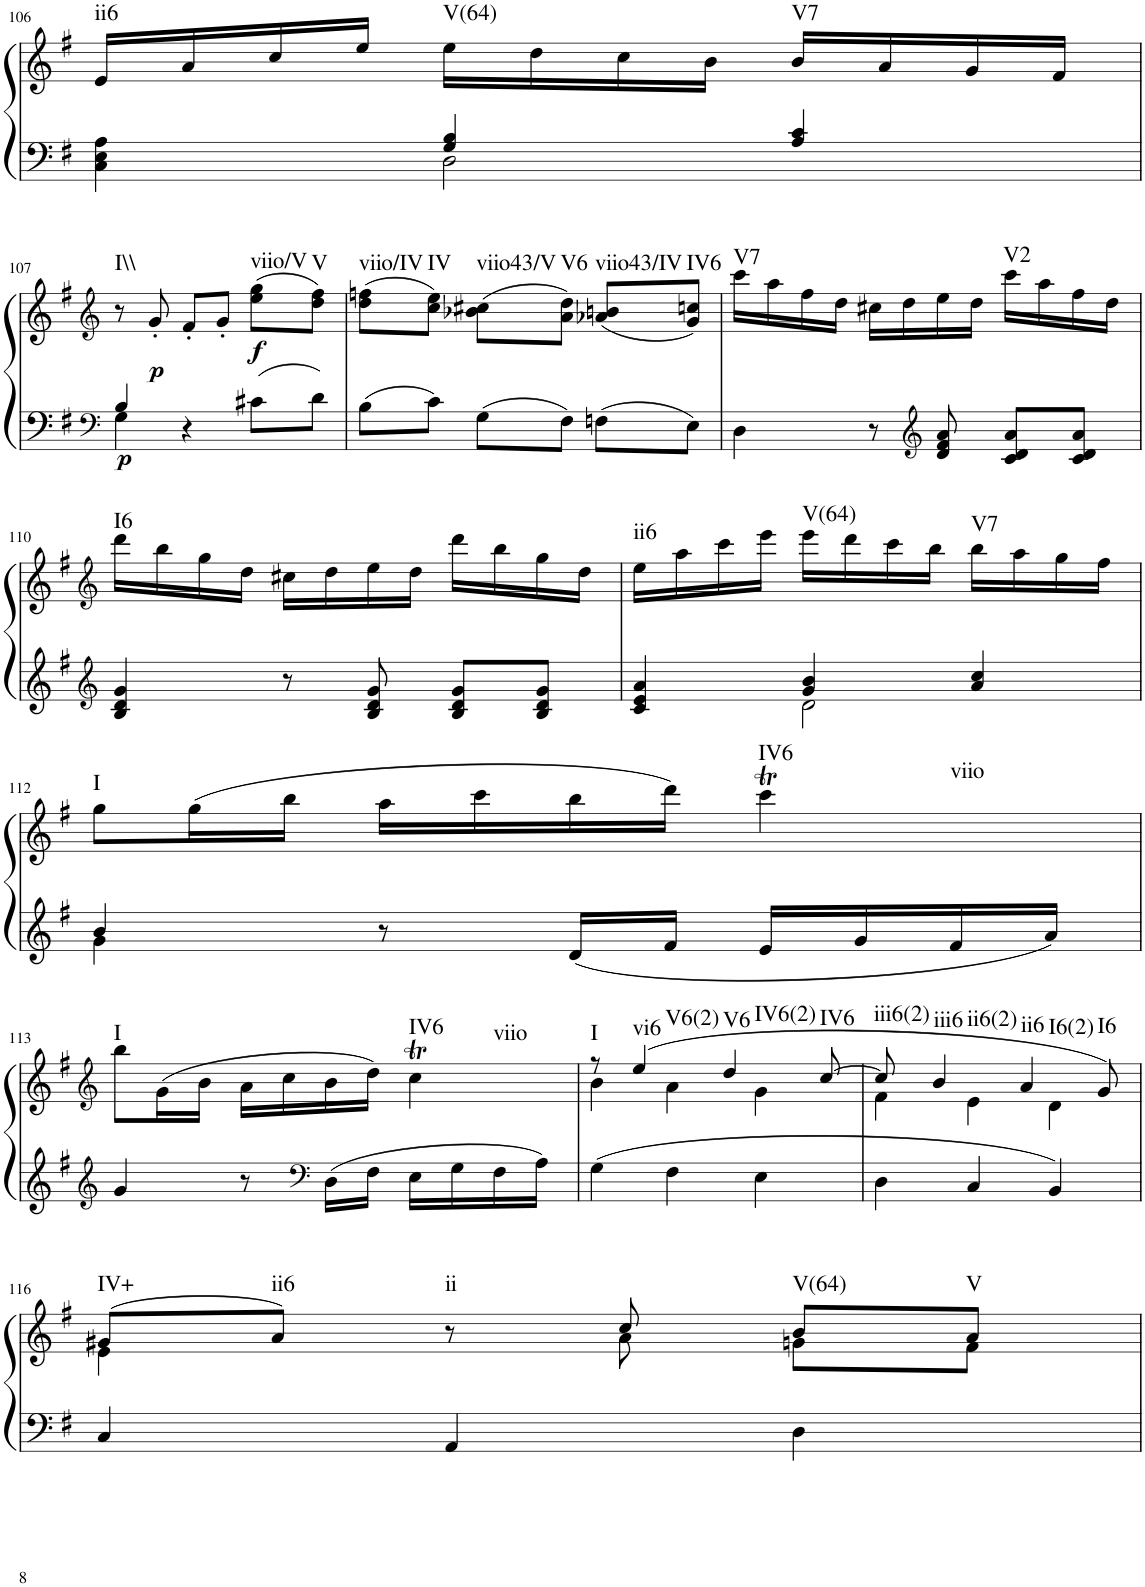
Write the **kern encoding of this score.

**kern	**kern	**dynam	**harte
*part1	*part1	*part1	*part1
*staff2	*staff1	*staff1/2	*
*I"Klavier linke Hand	*	*	*
!!LO:PB:g=z
*clefF4	*clefG2	*	*
*k[f#]	*k[f#]	*	*
*M3/4	*M3/4	*	*
=106	=106	=106	=106
*^	*	*	*
!	!	!	!	!LO:H:kt=ii6
4ryy	4C\ 4E\ 4A\	16e/LL	.	N
.	.	16a/	.	.
.	.	16cc/	.	.
.	.	16ee/JJ	.	.
!	!	!	!	!LO:H:kt=V(64)
4G/ 4B/	2D\	16ee\LL	.	N
.	.	16dd\	.	.
.	.	16cc\	.	.
.	.	16b\JJ	.	.
!	!	!	!	!LO:H:kt=V7
4A/ 4c/	.	16b/LL	.	N
.	.	16a/	.	.
.	.	16g/	.	.
.	.	16f#/JJ	.	.
!!LO:LB:g=z
=107	=107	=107	=107	=107
*clefF4	*	*clefG2	*	*
!	!	!	!LO:DY:b=2	!LO:H:kt=I\\
4B/	4G\	8r	p	N
!	!	!	!LO:DY:b	!
.	.	8g'/	p	.
4r	2ryy	8f#'/L	.	.
.	.	8g'/J	.	.
!	!	!	!LO:DY:b	!LO:H:kt=viio/V
8c#X\L	.	(8ee\ 8gg\L	f	N
!	!	!	!	!LO:H:kt=V
8d\J	.	8dd\ 8ff#\J)	.	N
*v	*v	*	*	*
=108	=108	=108	=108
!	!	!	!LO:H:kt=viio/IV
8B\L	(8dd\ 8ffn\L	.	N
!	!	!	!LO:H:kt=IV
8c\J	8cc\ 8ee\J)	.	N
!	!	!	!LO:H:kt=viio43/V
8G\L	(8b-X\ 8cc#X\L	.	N
!	!	!	!LO:H:kt=V6
8F#\J	8a\ 8dd\J)	.	N
!	!	!	!LO:H:kt=viio43/IV
8Fn\L	(8a-X/ 8bn/L	.	N
!	!	!	!LO:H:kt=IV6
8E\J	8g/ 8ccn/J)	.	N
=109	=109	=109	=109
!	!	!	!LO:H:kt=V7
4D\	16ccc\LL	.	N
.	16aa\	.	.
.	16ff#\	.	.
.	16dd\JJ	.	.
8r	16cc#X\LL	.	.
.	16dd\	.	.
*clefG2	*	*	*
8d/ 8f#/ 8a/	16ee\	.	.
.	16dd\JJ	.	.
!	!	!	!LO:H:kt=V2
8c/ 8d/ 8a/L	16ccc\LL	.	N
.	16aa\	.	.
8c/ 8d/ 8a/J	16ff#\	.	.
.	16dd\JJ	.	.
!!LO:LB:g=z
=110	=110	=110	=110
*clefG2	*clefG2	*	*
!	!	!	!LO:H:kt=I6
4B/ 4d/ 4g/	16ddd\LL	.	N
.	16bb\	.	.
.	16gg\	.	.
.	16dd\JJ	.	.
8r	16cc#X\LL	.	.
.	16dd\	.	.
8B/ 8d/ 8g/	16ee\	.	.
.	16dd\JJ	.	.
8B/ 8d/ 8g/L	16ddd\LL	.	.
.	16bb\	.	.
8B/ 8d/ 8g/J	16gg\	.	.
.	16dd\JJ	.	.
=111	=111	=111	=111
*^	*	*	*
!	!	!	!	!LO:H:kt=ii6
4c/ 4e/ 4a/	4ryy	16ee\LL	.	N
.	.	16aa\	.	.
.	.	16ccc\	.	.
.	.	16eee\JJ	.	.
!	!	!	!	!LO:H:kt=V(64)
4g/ 4b/	2d\	16eee\LL	.	N
.	.	16ddd\	.	.
.	.	16ccc\	.	.
.	.	16bb\JJ	.	.
!	!	!	!	!LO:H:kt=V7
4a/ 4cc/	.	16bb\LL	.	N
.	.	16aa\	.	.
.	.	16gg\	.	.
.	.	16ff#\JJ	.	.
!!LO:LB:g=z
=112	=112	=112	=112	=112
!	!	!	!	!LO:H:kt=I
4b/	4g\	8gg\L	.	N
.	.	(16gg\L	.	.
.	.	16bb\JJ	.	.
8r	2ryy	16aa\LL	.	.
.	.	16ccc\	.	.
16d/LL	.	16bb\	.	.
16f#/JJ	.	16ddd\JJ)	.	.
!	!	!	!	!LO:H:n=1:kt=IV6
!	!	!	!	!LO:H:n=2:kt=viio
16e/LL	.	4cccT\	.	N N
16g/	.	.	.	.
16f#/	.	.	.	.
16a/JJ	.	.	.	.
*v	*v	*	*	*
!!LO:LB:g=z
=113	=113	=113	=113
*clefG2	*clefG2	*	*
!	!	!	!LO:H:kt=I
4g/	8bb\L	.	N
.	(16g\L	.	.
.	16b\JJ	.	.
8r	16a\LL	.	.
.	16cc\	.	.
*clefF4	*	*	*
16D\LL	16b\	.	.
16F#\JJ	16dd\JJ)	.	.
!	!	!	!LO:H:n=1:kt=IV6
!	!	!	!LO:H:n=2:kt=viio
16E\LL	4ccT\	.	N N
16G\	.	.	.
16F#\	.	.	.
16A\JJ	.	.	.
=114	=114	=114	=114
*	*^	*	*
!	!	!	!	!LO:H:kt=I
4G\	8r	4b\	.	N
!	!	!	!	!LO:H:n=1:kt=vi6
!	!	!	!	!LO:H:n=2:kt=V6(2)
.	(4ee/	.	.	N N
4F#\	.	4a\	.	.
!	!	!	!	!LO:H:n=1:kt=V6
!	!	!	!	!LO:H:n=2:kt=IV6(2)
.	4dd/	.	.	N N
4E\	.	4g\	.	.
!	!	!	!	!LO:H:kt=IV6
.	[8cc/	.	.	N
=115	=115	=115	=115	=115
!	!	!	!	!LO:H:kt=iii6(2)
4D\	8cc/]	4f#\	.	N
!	!	!	!	!LO:H:n=1:kt=iii6
!	!	!	!	!LO:H:n=2:kt=ii6(2)
.	4b/	.	.	N N
4C/	.	4e\	.	.
!	!	!	!	!LO:H:n=1:kt=ii6
!	!	!	!	!LO:H:n=2:kt=I6(2)
.	4a/	.	.	N N
4BB/	.	4d\	.	.
!	!	!	!	!LO:H:kt=I6
.	8g/)	.	.	N
!!LO:LB:g=z	!!
=116	=116	=116	=116	=116
!	!	!	!	!LO:H:kt=IV+
4C/	(8g#X/L	4e\	.	N
!	!	!	!	!LO:H:kt=ii6
.	8a/J)	.	.	N
!	!	!	!	!LO:H:kt=ii
4AA/	8r	8ryy	.	N
.	8cc/	8a\	.	.
!	!	!	!	!LO:H:kt=V(64)
4D\	8b/L	8gn\L	.	N
!	!	!	!	!LO:H:kt=V
.	8a/J	8f#\J	.	N
*	*v	*v	*	*
=	=	=	=
*-	*-	*-	*-
